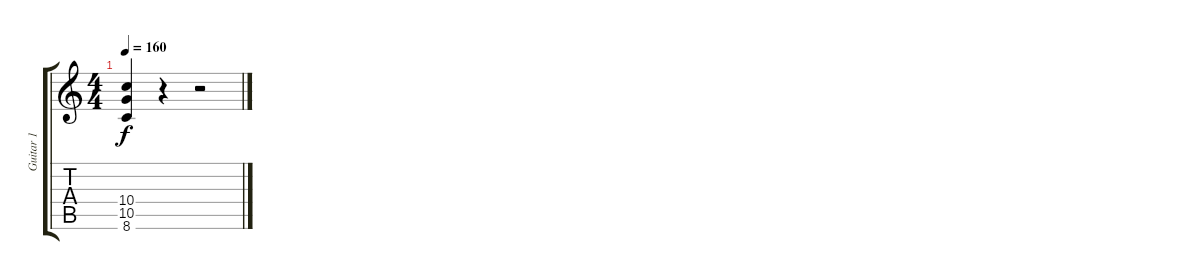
\track ("Guitar 1" "Guitar 1") {instrument overdrivenguitar}
\staff {score tabs}
\tuning (E4 B3 G3 D3 A2 E2) {hide}
\ts (4 4)
\tempo 160
\clef g2
\ks c
(10.4 10.5 8.6).4{dy f} r.4 r.2
